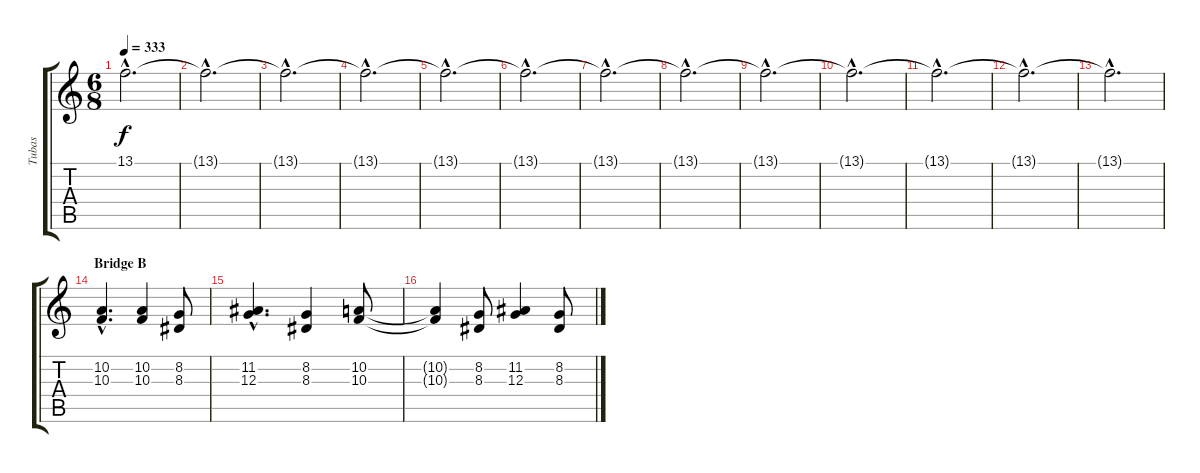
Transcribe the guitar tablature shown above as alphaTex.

\track ("Tubas" "Tubas") {instrument tuba}
\staff {score tabs}
\tuning (E4 B3 G3 D3 A2 E2) {hide}
\ts (6 8)
\tempo 333
\clef g2
\ks c
13.1{hac t}.2{d dy f} |
13.1{hac t}.2{d} |
13.1{hac t}.2{d} |
13.1{hac t}.2{d} |
13.1{hac t}.2{d} |
13.1{hac t}.2{d} |
13.1{hac t}.2{d} |
13.1{hac t}.2{d} |
13.1{hac t}.2{d} |
13.1{hac t}.2{d} |
13.1{hac t}.2{d} |
13.1{hac t}.2{d} |
13.1{hac t}.2{d} |
\section ("" "Bridge B")
(10.2{hac} 10.3{hac}).4{d} (10.2 10.3).4 (8.2 8.3).8 |
(11.2{hac} 12.3{hac}).4{d} (8.2 8.3).4 (10.2 10.3).8 |
(10.2{t} 10.3{t}).4 (8.2 8.3).8 (11.2 12.3).4 (8.2 8.3).8
